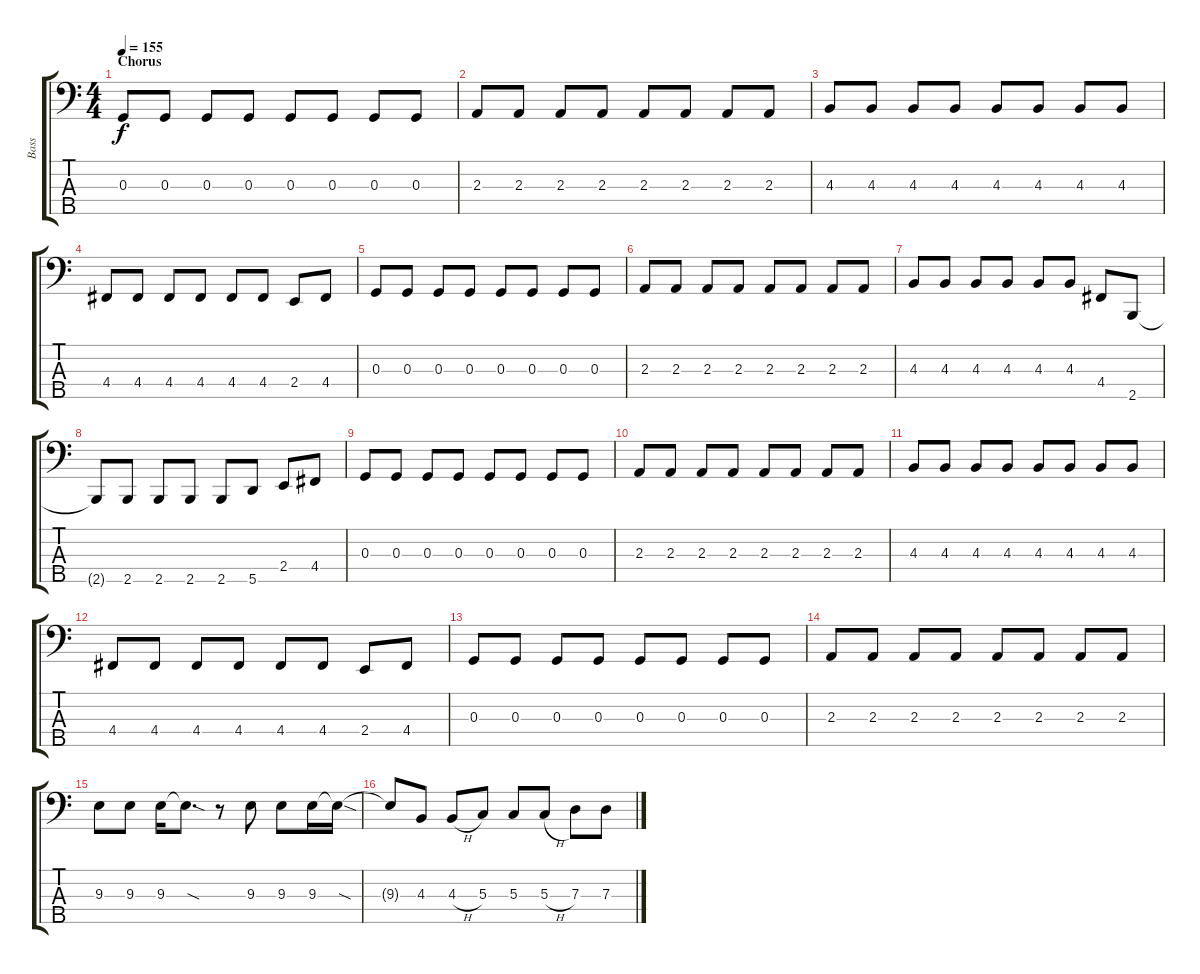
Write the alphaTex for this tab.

\track ("Bass" "Bass") {instrument electricbassfinger}
\staff {score tabs}
\tuning (F2 C2 G1 D1 A0) {hide}
\ts (4 4)
\section ("" "Chorus")
\tempo 155
\clef f4
\ks c
0.3.8{dy f} 0.3.8 0.3.8 0.3.8 0.3.8 0.3.8 0.3.8 0.3.8 |
2.3.8 2.3.8 2.3.8 2.3.8 2.3.8 2.3.8 2.3.8 2.3.8 |
4.3.8 4.3.8 4.3.8 4.3.8 4.3.8 4.3.8 4.3.8 4.3.8 |
4.4.8 4.4.8 4.4.8 4.4.8 4.4.8 4.4.8 2.4.8 4.4.8 |
0.3.8 0.3.8 0.3.8 0.3.8 0.3.8 0.3.8 0.3.8 0.3.8 |
2.3.8 2.3.8 2.3.8 2.3.8 2.3.8 2.3.8 2.3.8 2.3.8 |
4.3.8 4.3.8 4.3.8 4.3.8 4.3.8 4.3.8 4.4.8 2.5.8 |
2.5{t}.8 2.5.8 2.5.8 2.5.8 2.5.8 5.5.8 2.4.8 4.4.8 |
0.3.8 0.3.8 0.3.8 0.3.8 0.3.8 0.3.8 0.3.8 0.3.8 |
2.3.8 2.3.8 2.3.8 2.3.8 2.3.8 2.3.8 2.3.8 2.3.8 |
4.3.8 4.3.8 4.3.8 4.3.8 4.3.8 4.3.8 4.3.8 4.3.8 |
4.4.8 4.4.8 4.4.8 4.4.8 4.4.8 4.4.8 2.4.8 4.4.8 |
0.3.8 0.3.8 0.3.8 0.3.8 0.3.8 0.3.8 0.3.8 0.3.8 |
2.3.8 2.3.8 2.3.8 2.3.8 2.3.8 2.3.8 2.3.8 2.3.8 |
9.3.8 9.3.8 9.3.16 9.3{sod t}.8{d} r.8 9.3.8 9.3.8 9.3.16 9.3{sod t}.16 |
9.3{t}.8 4.3.8 4.3{h}.8 5.3.8 5.3.8 5.3{h}.8 7.3.8 7.3.8
